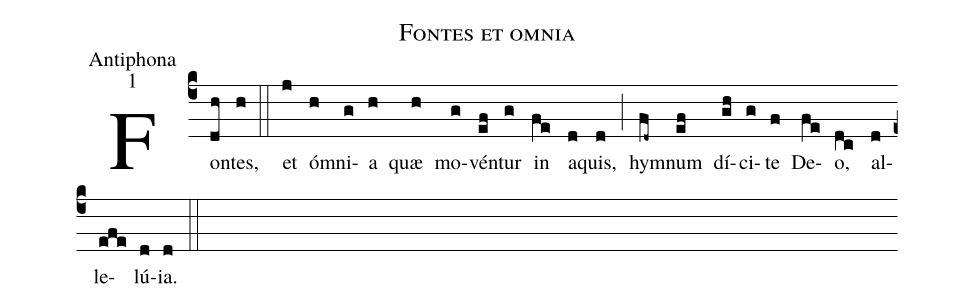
name:Fontes et omnia;
office-part:Antiphona;
mode:1;
%%
(c4) Fon(dh)tes,(h) (::)
et(j) óm(h)ni(g)a(h) quæ(h) mo(g)vén(ef)tur(g) in(fe) a(d)quis,(d) (;) hy(fd~)mnum(ef) dí(gh)ci(g)te(f) De(fe)o,(dc) al(d)le(efe)lú(d)ia.(d) (::)
